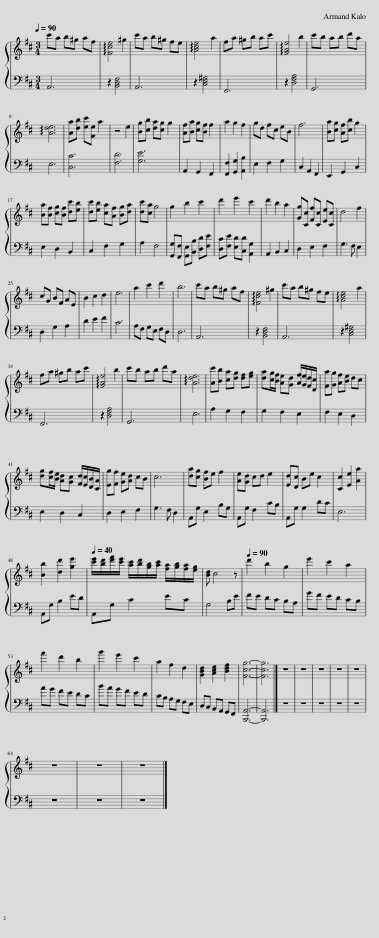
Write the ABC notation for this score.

X:1
%%score { 1 | 2 }
L:1/8
Q:1/4=90
M:3/4
I:linebreak $
K:D
V:1 treble
V:2 bass
V:1
 c'a b^g af | !arpeggio![Fce]4 ^g2 | c'a b^g fe | !arpeggio![Ace]4 a2 | fa ^gb ac' | %5
 !arpeggio![FAe]4 b2 | c'b ab d'a |$ !arpeggio![Ade]6 | [Aa][db] [ec'][Fe] a2 | z4 e2 | %10
 [Bg][cb] [da][cg] g2 | [Af][Ba] [cg][Bf] f2 | a2 g2 f2 | gd fc eB | f6 | %15
 [Ba][cg] [Af][cb] g2 |$ [Ba][Bf] [cg][Bf] [dc'][eb] | [dc'][eb] [ca][Af] [Bg][da] | [dc'][ca] g4 | g2 b2 c'2 | %20
 d'2 e'2 c'2 | d'2 b2 a2 | [Gg][Cc] [Ff][Cc] [Ee][Cc] | d4 f2 |$ cG BF AE | %25
 B2 c2 d2 | e6 | a2 c'2 d'2 | b6 | c'a b^g af | %30
 !arpeggio![Fce]4 ^g2 | c'a b^g fe | !arpeggio![Ace]4 a2 |$ fa ^gb ac' | !arpeggio![FAe]4 b2 | %35
 c'b ab d'a | !arpeggio![Ade]6 | [Ac'][Bb] [ca][dg] [df][eg] | [da][cg]/[Bf]/ [Ae][Gd] [Af]/[Ge]/[Fd]/[Dc]/ | [Fa][Gg] [Af][Be] dc |$ %40
 [dg][cf]/[Be]/ [Ad][Gc] [Fd]/[Ec]/[DB]/[CA]/ | [Eg][Ff] [Ge][Ad] cB | c6 | [da][cg] [Bf]e f2 | [Ae][Gd] cd e2 | %45
 [Ed][Dc] Be c2 | [Cc]2 [Ee]2 [Aa]2 |$ [Bb]2 [dd']2 [ge']2 |[Q:1/4=40] [c'e']/[bd']/[d'f']/[c'e']/ [ac']/[bd']/[gb]/[ac']/ [fa]/[gb]/[fa]/[eg]/ | [Bd] c4 z | %50
[Q:1/4=90] d'2 b2 g2 | e'2 c'2 a2 |$ f'2 d'2 b2 | g'2 e'2 c'2 | a2 f2 d2 | %55
 [GBd]2 [Ace]2 [Bdf]2 | [Fcg]6- | [Fcg]6 |] z6 | z6 | %60
 z6 | z6 | z6 |$ z6 | z6 | %65
 z6 |] %66
V:2
 A,,6 | z2 [B,,D,F,]4 | A,,6 | z2 [C,E,^G,]4 | F,,6 | %5
 z2 [D,F,A,]4 | G,,6 |$ E,6 | [C,C]6 | [F,D]6 | %10
 [G,E]6 | A,,2 G,,2 F,,2 | [F,,F,]2 [G,,G,]2 [A,,B,]2 | E,2 F,2 G,2 | C,2 A,,2 F,,2 | %15
 E,,2 G,,2 C,2 |$ E,2 D,2 B,,2 | C,2 F,2 G,2 | A,2 F,4 | [G,,G,][F,,F,] [G,,E,][B,,B,] [D,D][F,E] | %20
 [D,C][F,E] [E,D][C,D] [A,,G,]2 | A,,2 B,,2 C,2 | D,2 E,2 F,2 | G,3 F, E,2 |$ D,2 G,2 A,2 | %25
 D2 E2 F2 | C6 | A,F, G,E, F,D, | D,6 | A,,6 | %30
 z2 [B,,D,F,]4 | A,,6 | z2 [C,E,^G,]4 |$ F,,6 | z2 [D,F,A,]4 | %35
 G,,6 | E,6 | A,2 G,2 F,2 | G,2 F,2 E,2 | F,2 E,2 D,2 |$ %40
 E,2 D,2 C,2 | D,2 E,2 F,2 | G,3 F, D,2 | A,,G, E,2 B,G, | A,,G, F,2 CB, | %45
 A,,G, G,2 DC | E,6 |$ A,,G, B,2 ED | A,,G, C2 EC | G,4 B,E | %50
 FE DC B,A, | GF ED CB, |$ AG FE DC | BA GF ED | CB, A,G, F,E, | %55
 D,C, B,,A,, G,,F,, | [B,,,A,,]6- | [B,,,A,,]6 |] z6 | z6 | %60
 z6 | z6 | z6 |$ z6 | z6 | %65
 z6 |] %66
